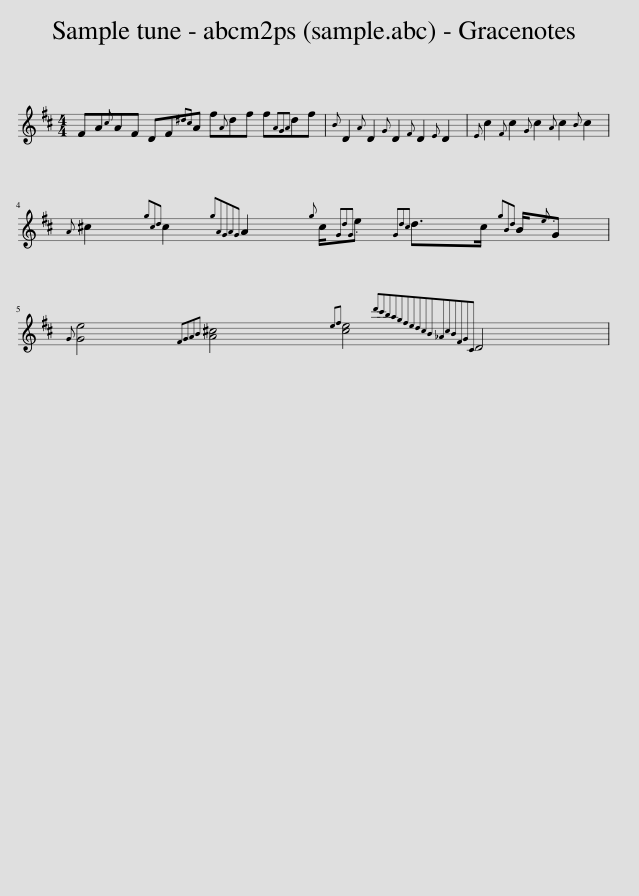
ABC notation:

X:1
L:1/8
M:4/4
I:linebreak $
K:D
V:1 treble
V:1
 FA{c}AF DF{^dc}A f{A}df f{AGA}df |{B} D2{A} D2{G} D2{F} D2{E} D2 |{E} c2{F} c2{G} c2{A} c2{B} c2 |${A} ^c2{gcd} c2{gAGAG} A2{g} c/{GdG}e{Gdc} d>c{gBd} B/{e}G |${G} [Ge]4{FGAB} [A^c]4{ef} [ce]4{d'c'bagfedcB_AcBFGC} D4 | %5
